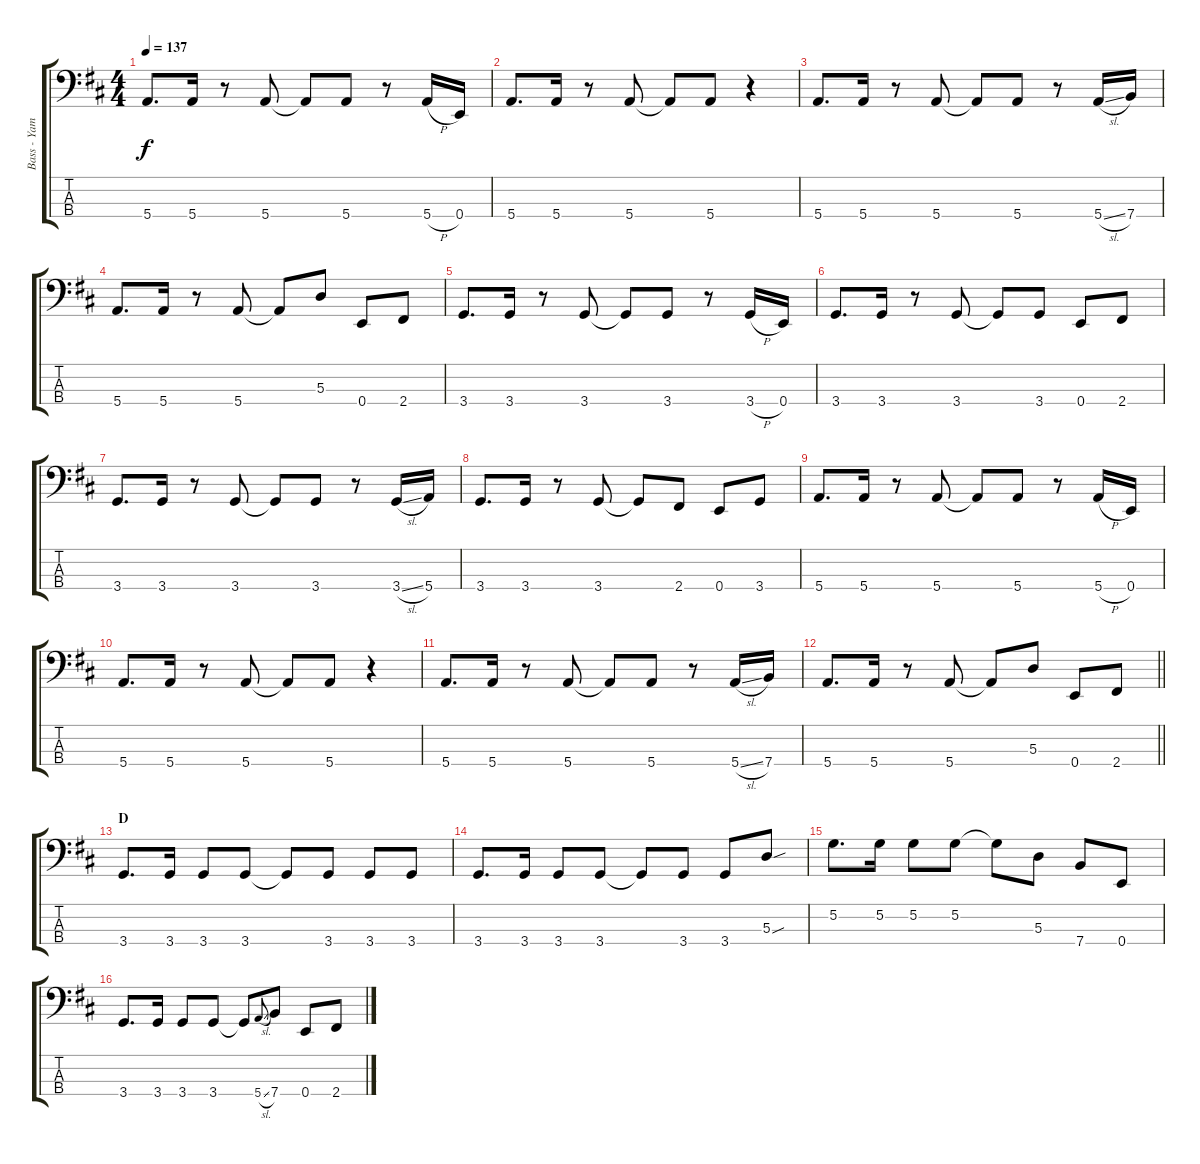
\track ("Bass - Yamada" "Bass - Yam") {instrument electricbasspick}
\staff {score tabs}
\tuning (G2 D2 A1 E1) {hide}
\ts (4 4)
\tempo 137
\clef f4
\ks d
5.4.8{d dy f} 5.4.16 r.8 5.4.8 5.4{t}.8 5.4.8 r.8 5.4{h}.16 0.4.16 |
5.4.8{d} 5.4.16 r.8 5.4.8 5.4{t}.8 5.4.8 r.4 |
5.4.8{d} 5.4.16 r.8 5.4.8 5.4{t}.8 5.4.8 r.8 5.4{sl}.16 7.4.16 |
5.4.8{d} 5.4.16 r.8 5.4.8 5.4{t}.8 5.3.8 0.4.8 2.4.8 |
3.4.8{d} 3.4.16 r.8 3.4.8 3.4{t}.8 3.4.8 r.8 3.4{h}.16 0.4.16 |
3.4.8{d} 3.4.16 r.8 3.4.8 3.4{t}.8 3.4.8 0.4.8 2.4.8 |
3.4.8{d} 3.4.16 r.8 3.4.8 3.4{t}.8 3.4.8 r.8 3.4{sl}.16 5.4.16 |
3.4.8{d} 3.4.16 r.8 3.4.8 3.4{t}.8 2.4.8 0.4.8 3.4.8 |
5.4.8{d} 5.4.16 r.8 5.4.8 5.4{t}.8 5.4.8 r.8 5.4{h}.16 0.4.16 |
5.4.8{d} 5.4.16 r.8 5.4.8 5.4{t}.8 5.4.8 r.4 |
5.4.8{d} 5.4.16 r.8 5.4.8 5.4{t}.8 5.4.8 r.8 5.4{sl}.16 7.4.16 |
\barLineRight lightlight
5.4.8{d} 5.4.16 r.8 5.4.8 5.4{t}.8 5.3.8 0.4.8 2.4.8 |
\section ("" "D")
3.4.8{d} 3.4.16 3.4.8 3.4.8 3.4{t}.8 3.4.8 3.4.8 3.4.8 |
3.4.8{d} 3.4.16 3.4.8 3.4.8 3.4{t}.8 3.4.8 3.4.8 5.3{sou}.8 |
5.2.8{d} 5.2.16 5.2.8 5.2.8 5.2{t}.8 5.3.8 7.4.8 0.4.8 |
3.4.8{d} 3.4.16 3.4.8 3.4.8 3.4{t}.8 5.4{sl}.8{gr onbeat} 7.4.8 0.4.8 2.4.8
